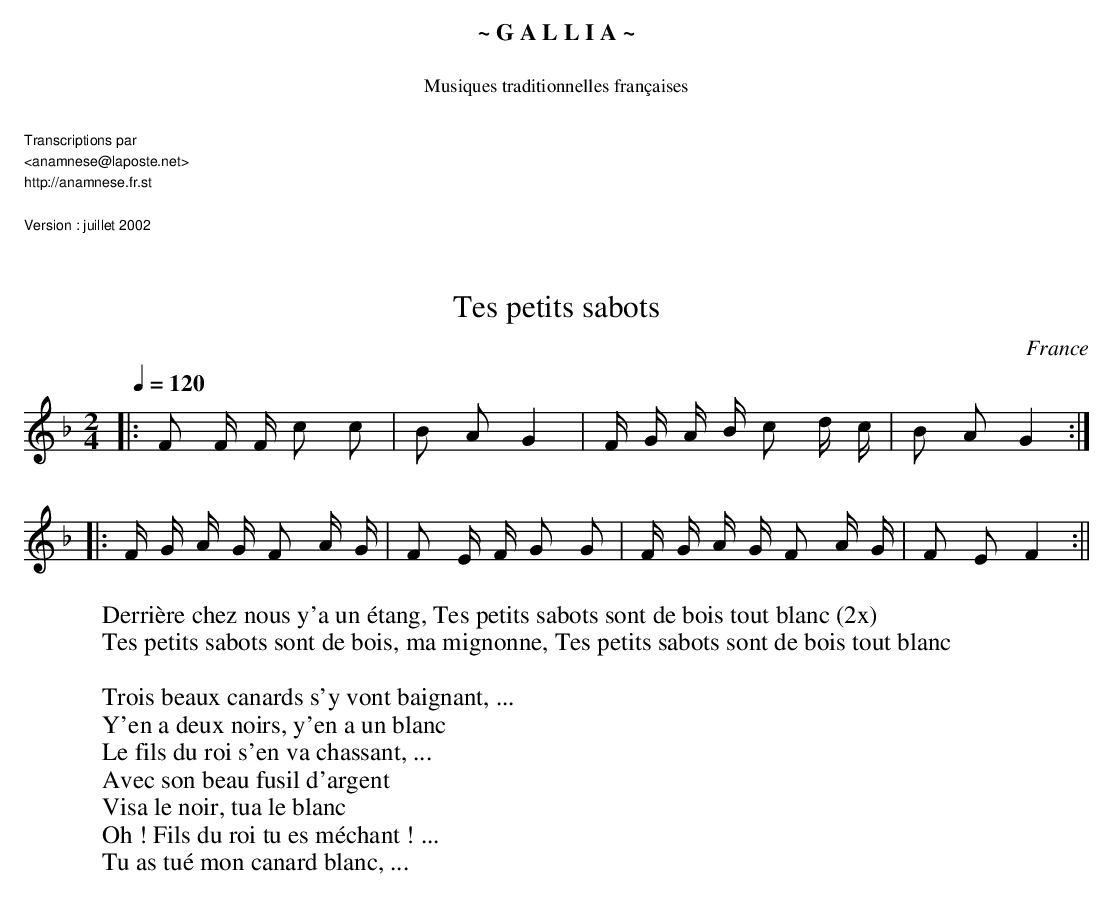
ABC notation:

X:1
T:Tes petits sabots
O:France
M:2/4
L:1/8
Q:1/4=120
K:F
|: F F/ F/ c c | B A G2 | F/ G/ A/ B/ c d/ c/ | B A G2 :||:
F/ G/ A/ G/ F A/ G/ | F E/ F/ G G | F/ G/ A/ G/ F A/ G/ | F E F2 :||
W:Derrière chez nous y'a un étang, Tes petits sabots sont de bois tout blanc (2x)
W:Tes petits sabots sont de bois, ma mignonne, Tes petits sabots sont de bois tout blanc
W:
W:Trois beaux canards s'y vont baignant, ...
W:Y'en a deux noirs, y'en a un blanc
W:Le fils du roi s'en va chassant, ...
W:Avec son beau fusil d'argent
W:Visa le noir, tua le blanc
W:Oh ! Fils du roi tu es méchant ! ...
W:Tu as tué mon canard blanc, ...
